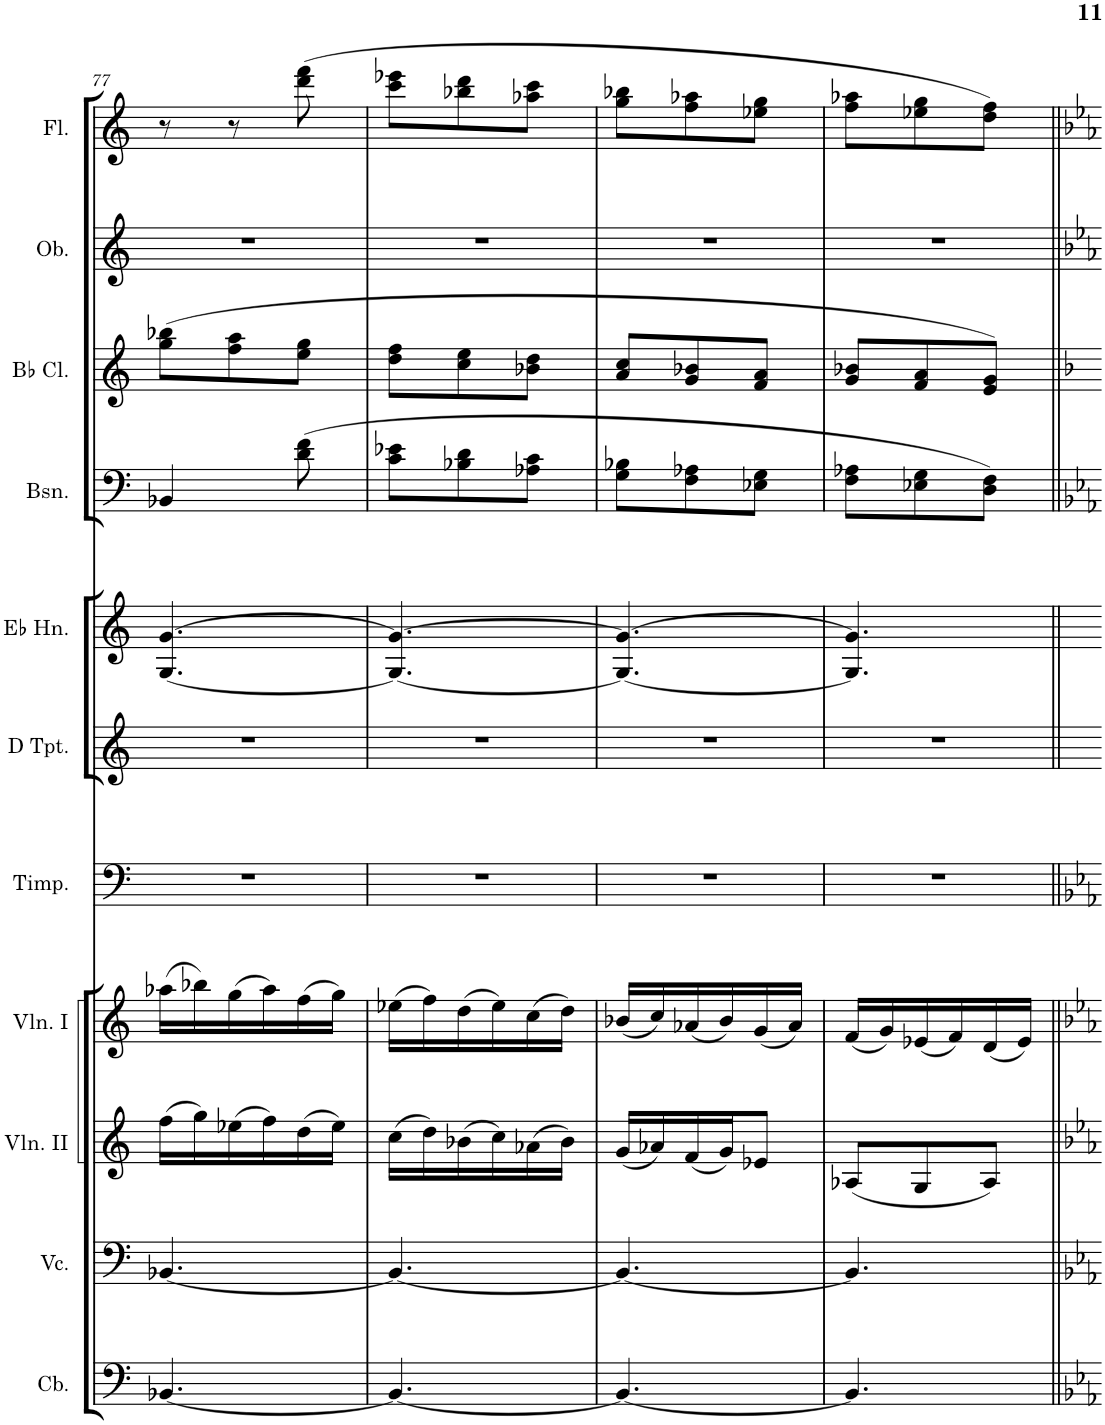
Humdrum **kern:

**kern	**kern	**kern	**kern	**kern	**kern	**kern	**kern	**kern	**kern	**kern	**kern
*part12	*part11	*part10	*part9	*part8	*part7	*part6	*part5	*part4	*part3	*part2	*part1
*staff12	*staff11	*staff10	*staff9	*staff8	*staff7	*staff6	*staff5	*staff4	*staff3	*staff2	*staff1
*I"Contrabasses	*I"Violoncellos	*I"Violins II	*I"Violins I	*I"Timpani	*I"Trumpets in D	*I"Horns in D	*I"Bassoons	*I"Clarinets in A	*I"Oboes	*I"Flutes	*I"Piccolo
*I'Cb.	*I'Vc.	*I'Vln. II	*I'Vln. I	*I'Timp.	*	*	*I'Bsn.	*	*I'Ob.	*I'Fl.	*I'Picc.
!!LO:PB:g=z
*clefF4	*clefF4	*clefG2	*clefG2	*clefF4	*clefG2	*clefG2	*clefF4	*clefG2	*clefG2	*clefG2	*clefG2
*Trd7c12	*	*	*	*	*Trd-1c-2	*Trd5c9	*	*Trd1c2	*	*	*Trd-7c-12
*k[]	*k[]	*k[]	*k[]	*k[]	*k[]	*k[]	*k[]	*k[]	*k[]	*k[]	*k[]
*M3/8	*M3/8	*M3/8	*M3/8	*M3/8	*M3/8	*M3/8	*M3/8	*M3/8	*M3/8	*M3/8	*M3/8
=77	=77	=77	=77	=77	=77	=77	=77	=77	=77	=77	=77
[4.BB-X/	[4.BB-X/	(16ff\LL	(16aa-X\LL	4.r	4.r	[4.G/ [4.g/	4BB-X/	(8gg\ 8bb-X\L	4.r	8r	4.r
.	.	16gg\)	16bb-X\)	.	.	.	.	.	.	.	.
.	.	(16ee-X\	(16gg\	.	.	.	.	8ff\ 8aa\	.	8r	.
.	.	16ff\)	16aa-\)	.	.	.	.	.	.	.	.
.	.	(16dd\	(16ff\	.	.	.	(8d\ 8f\	8ee\ 8gg\J	.	(8ddd\ 8fff\	.
.	.	16ee-\JJ)	16gg\JJ)	.	.	.	.	.	.	.	.
=78	=78	=78	=78	=78	=78	=78	=78	=78	=78	=78	=78
4.BB-/_	4.BB-/_	(16cc\LL	(16ee-X\LL	4.r	4.r	4.G/_ 4.g/_	8c\ 8e-X\L	8dd\ 8ff\L	4.r	8ccc\ 8eee-X\L	4.r
.	.	16dd\)	16ff\)	.	.	.	.	.	.	.	.
.	.	(16b-X\	(16dd\	.	.	.	8B-X\ 8d\	8cc\ 8ee\	.	8bb-X\ 8ddd\	.
.	.	16cc\)	16ee-\)	.	.	.	.	.	.	.	.
.	.	(16a-X\	(16cc\	.	.	.	8A-X\ 8c\J	8b-X\ 8dd\J	.	8aa-X\ 8ccc\J	.
.	.	16b-\JJ)	16dd\JJ)	.	.	.	.	.	.	.	.
=79	=79	=79	=79	=79	=79	=79	=79	=79	=79	=79	=79
4.BB-/_	4.BB-/_	(16g/LL	(16b-X/LL	4.r	4.r	4.G/_ 4.g/_	8G\ 8B-X\L	8a/ 8cc/L	4.r	8gg\ 8bb-X\L	4.r
.	.	16a-X/)	16cc/)	.	.	.	.	.	.	.	.
.	.	(16f/	(16a-X/	.	.	.	8F\ 8A-X\	8g/ 8b-X/	.	8ff\ 8aa-X\	.
.	.	16g/J)	16b-/)	.	.	.	.	.	.	.	.
.	.	8e-X/J	(16g/	.	.	.	8E-X\ 8G\J	8f/ 8a/J	.	8ee-X\ 8gg\J	.
.	.	.	16a-/JJ)	.	.	.	.	.	.	.	.
=80	=80	=80	=80	=80	=80	=80	=80	=80	=80	=80	=80
4.BB-/]	4.BB-/]	(8A-X/L	(16f/LL	4.r	4.r	4.G/] 4.g/]	8F\ 8A-X\L	8g/ 8b-X/L	4.r	8ff\ 8aa-X\L	4.r
.	.	.	16g/)	.	.	.	.	.	.	.	.
.	.	8G/	(16e-X/	.	.	.	8E-X\ 8G\	8f/ 8a/	.	8ee-X\ 8gg\	.
.	.	.	16f/)	.	.	.	.	.	.	.	.
.	.	8A-/J)	(16d/	.	.	.	8D\ 8F\J)	8e/ 8g/J)	.	8dd\ 8ff\J)	.
.	.	.	16e-/JJ)	.	.	.	.	.	.	.	.
=||	=||	=||	=||	=||	=||	=||	=||	=||	=||	=||	=||
*-	*-	*-	*-	*-	*-	*-	*-	*-	*-	*-	*-
